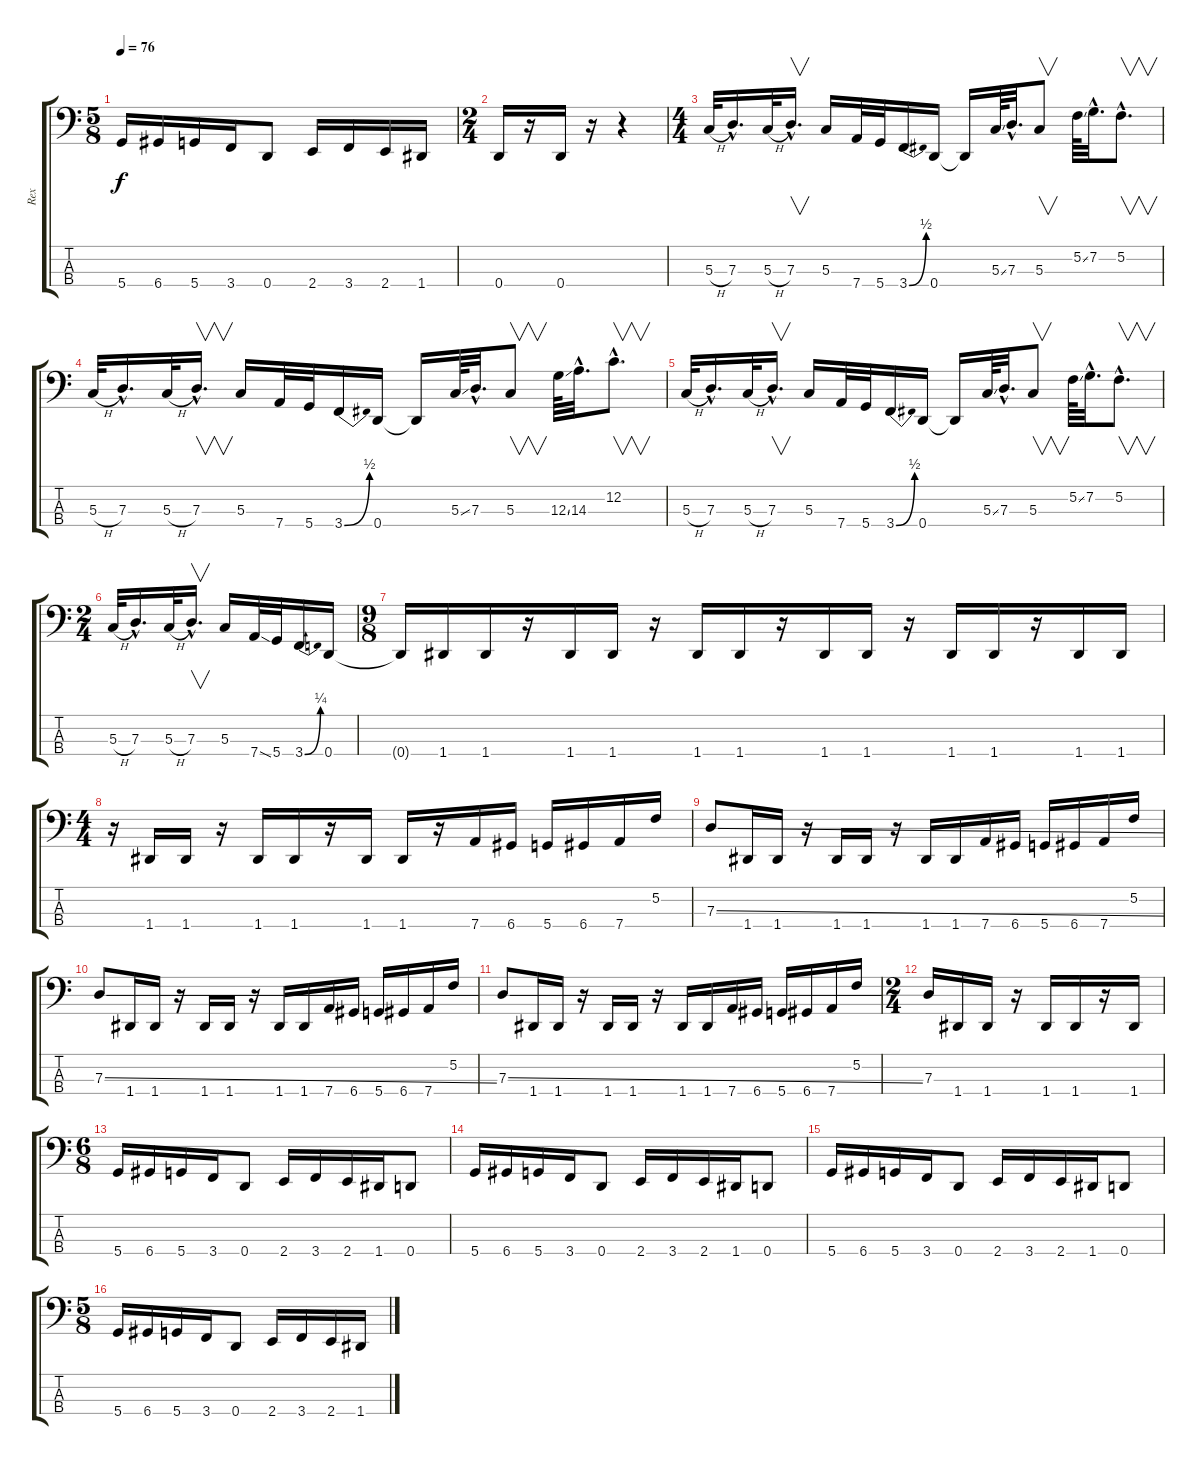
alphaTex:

\track ("Rex" "Rex") {instrument electricbasspick}
\staff {score tabs}
\tuning (F2 C2 G1 D1) {hide}
\ts (5 8)
\tempo 76
\clef f4
\ks c
5.4.16{dy f} 6.4.16 5.4.16 3.4.16 0.4.8 2.4.16 3.4.16 2.4.16 1.4.16 |
\ts (2 4)
0.4.16 r.16 0.4.16 r.16 r.4 |
\ts (4 4)
5.3{h}.32 7.3{hac}.16{d} 5.3{h}.32 7.3{hac}.16{v d} 5.3.16 7.4.32 5.4.32 3.4{be (bend 0 0 60 2)}.16 0.4.16 0.4{t}.16 5.3{ss}.64 7.3{hac}.32{d} 5.3.8{v} 5.2{ss}.64 7.2{hac}.32{d} 5.2{hac}.8{v d} |
5.3{h}.32 7.3{hac}.16{d} 5.3{h}.32 7.3{hac}.16{v d} 5.3.16 7.4.32 5.4.32 3.4{be (bend 0 0 60 2)}.16 0.4.16 0.4{t}.16 5.3{ss}.64 7.3{hac}.32{d} 5.3.8{v} 12.3{ss}.64 14.3{hac}.32{d} 12.2{hac}.8{v d} |
5.3{h}.32 7.3{hac}.16{d} 5.3{h}.32 7.3{hac}.16{v d} 5.3.16 7.4.32 5.4.32 3.4{be (bend 0 0 60 2)}.16 0.4.16 0.4{t}.16 5.3{ss}.64 7.3{hac}.32{d} 5.3.8{v} 5.2{ss}.64 7.2{hac}.32{d} 5.2{hac}.8{v d} |
\ts (2 4)
5.3{h}.32 7.3{hac}.16{d} 5.3{h}.32 7.3{hac}.16{v d} 5.3.16 7.4{ss}.32 5.4.32 3.4{be (bend 0 0 60 1)}.16 0.4.16 |
\ts (9 8)
0.4{t}.16 1.4.16 1.4.16 r.16 1.4.16 1.4.16 r.16 1.4.16 1.4.16 r.16 1.4.16 1.4.16 r.16 1.4.16 1.4.16 r.16 1.4.16 1.4.16 |
\ts (4 4)
r.16 1.4.16 1.4.16 r.16 1.4.16 1.4.16 r.16 1.4.16 1.4.16 r.16 7.4.16 6.4.16 5.4.16 6.4.16 7.4.16 5.2.16 |
7.3{ss}.8 1.4.16 1.4.16 r.16 1.4.16 1.4.16 r.16 1.4.16 1.4.16 7.4.16 6.4.16 5.4.16 6.4.16 7.4.16 5.2.16 |
7.3{ss}.8 1.4.16 1.4.16 r.16 1.4.16 1.4.16 r.16 1.4.16 1.4.16 7.4.16 6.4.16 5.4.16 6.4.16 7.4.16 5.2.16 |
7.3{ss}.8 1.4.16 1.4.16 r.16 1.4.16 1.4.16 r.16 1.4.16 1.4.16 7.4.16 6.4.16 5.4.16 6.4.16 7.4.16 5.2.16 |
\ts (2 4)
7.3.16 1.4.16 1.4.16 r.16 1.4.16 1.4.16 r.16 1.4.16 |
\ts (6 8)
5.4.16 6.4.16 5.4.16 3.4.16 0.4.8 2.4.16 3.4.16 2.4.16 1.4.16 0.4.8 |
5.4.16 6.4.16 5.4.16 3.4.16 0.4.8 2.4.16 3.4.16 2.4.16 1.4.16 0.4.8 |
5.4.16 6.4.16 5.4.16 3.4.16 0.4.8 2.4.16 3.4.16 2.4.16 1.4.16 0.4.8 |
\ts (5 8)
5.4.16 6.4.16 5.4.16 3.4.16 0.4.8 2.4.16 3.4.16 2.4.16 1.4.16
